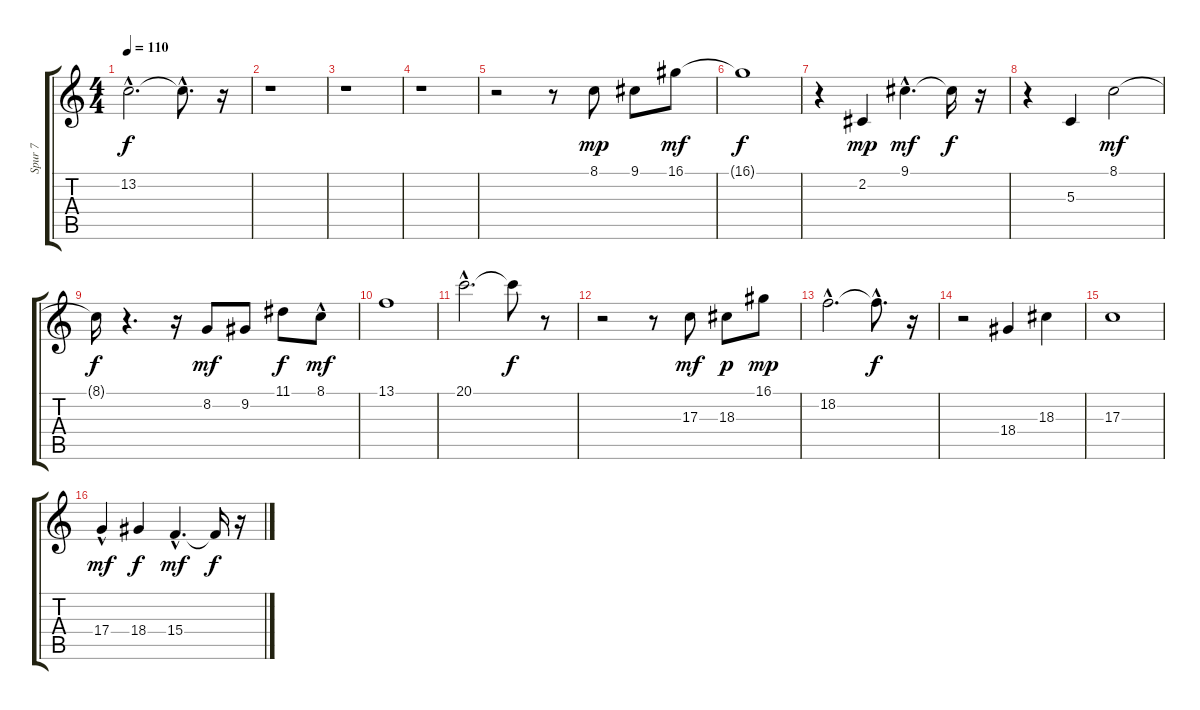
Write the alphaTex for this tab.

\track ("Spur 7" "Spur 7") {instrument electricgrandpiano}
\staff {score tabs}
\tuning (E4 B3 G3 D3 A2 E2) {hide}
\ts (4 4)
\tempo 110
\clef g2
\ks c
13.2{hac t}.2{d dy f} 13.2{hac t}.8{d} r.16 |
r.1 |
r.1 |
r.1 |
r.2 r.8 8.1.8{dy mp} 9.1.8 16.1.8{dy mf} |
16.1{t}.1{dy f} |
r.4 2.2.4{dy mp} 9.1{hac}.4{d dy mf} 9.1{t}.16{dy f} r.16 |
r.4 5.3.4 8.1.2{dy mf} |
8.1{t}.16{dy f} r.4{d} r.16 8.2.8{dy mf} 9.2.8 11.1.8{dy f} 8.1{hac}.8{dy mf} |
13.1.1 |
20.1{hac}.2{d} 20.1{t}.8{dy f} r.8 |
r.2 r.8 17.3.8{dy mf} 18.3.8{dy p} 16.1.8{dy mp} |
18.2{hac}.2{d} 18.2{hac t}.8{d dy f} r.16 |
r.2 18.4.4 18.3.4 |
17.3.1 |
17.4{hac}.4{dy mf} 18.4.4{dy f} 15.4{hac}.4{d dy mf} 15.4{t}.16{dy f} r.16
